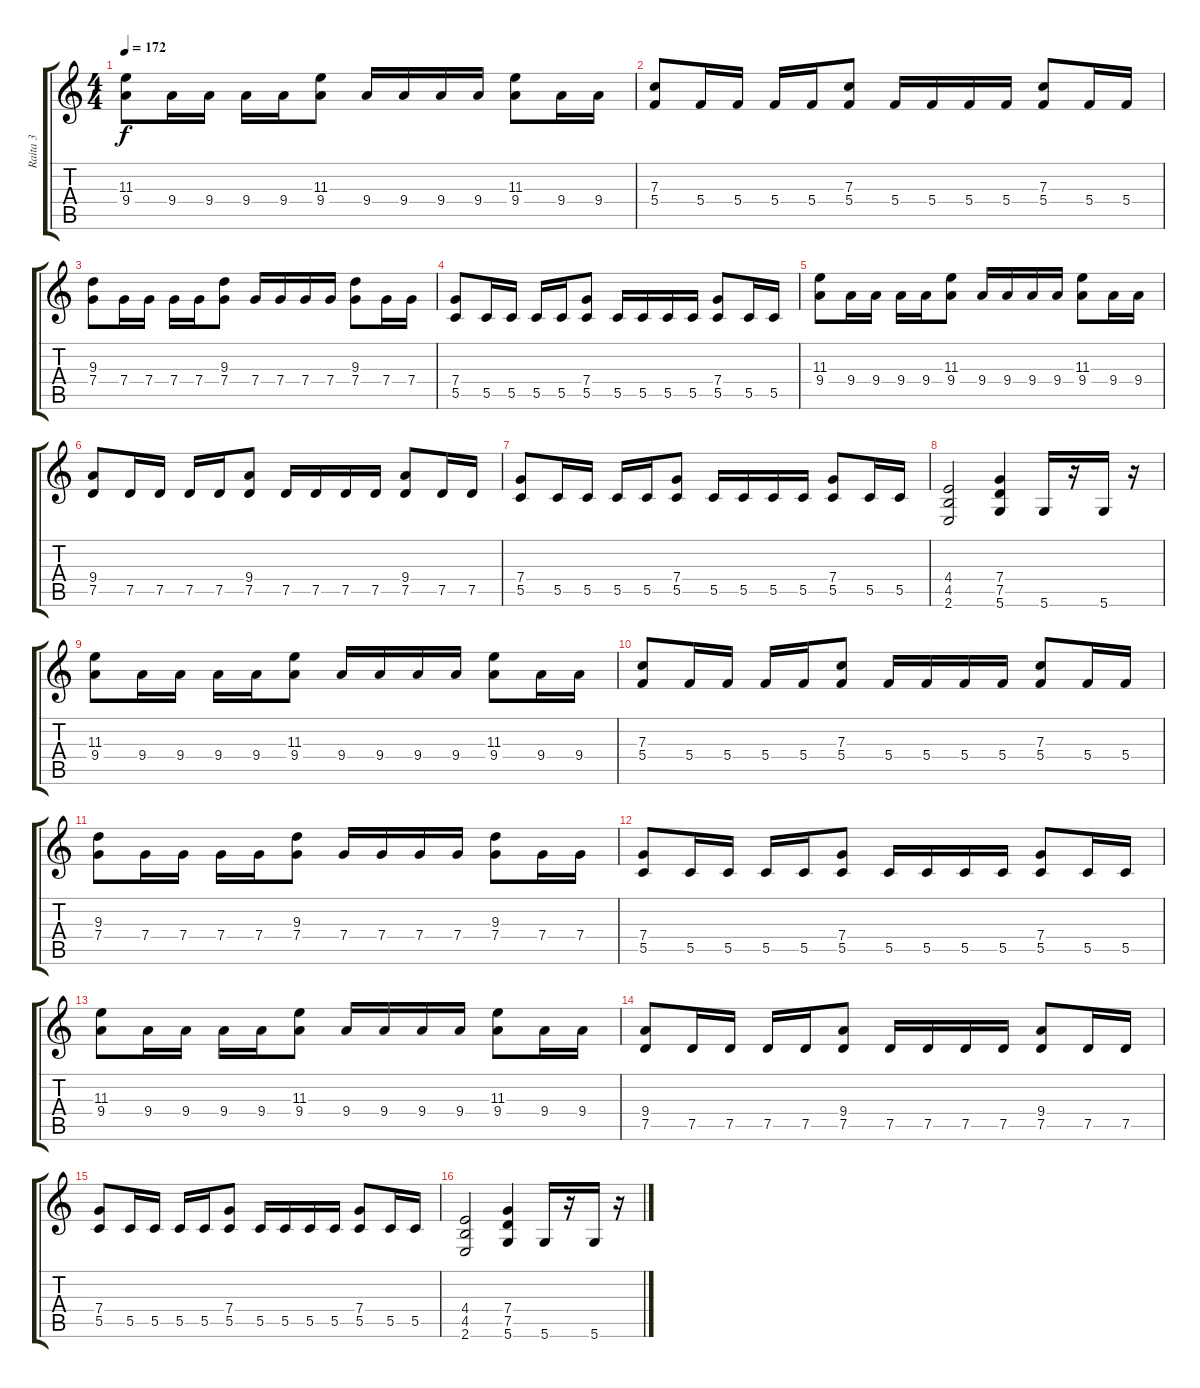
\track ("Raita 3" "Raita 3") {instrument overdrivenguitar}
\staff {score tabs}
\tuning (D4 A3 F3 C3 G2 D2) {hide}
\ts (4 4)
\tempo 172
\clef g2
\ks c
(11.3 9.4).8{dy f} 9.4.16 9.4.16 9.4.16 9.4.16 (11.3 9.4).8 9.4.16 9.4.16 9.4.16 9.4.16 (11.3 9.4).8 9.4.16 9.4.16 |
(7.3 5.4).8 5.4.16 5.4.16 5.4.16 5.4.16 (7.3 5.4).8 5.4.16 5.4.16 5.4.16 5.4.16 (7.3 5.4).8 5.4.16 5.4.16 |
(9.3 7.4).8 7.4.16 7.4.16 7.4.16 7.4.16 (9.3 7.4).8 7.4.16 7.4.16 7.4.16 7.4.16 (9.3 7.4).8 7.4.16 7.4.16 |
(7.4 5.5).8 5.5.16 5.5.16 5.5.16 5.5.16 (7.4 5.5).8 5.5.16 5.5.16 5.5.16 5.5.16 (7.4 5.5).8 5.5.16 5.5.16 |
(11.3 9.4).8 9.4.16 9.4.16 9.4.16 9.4.16 (11.3 9.4).8 9.4.16 9.4.16 9.4.16 9.4.16 (11.3 9.4).8 9.4.16 9.4.16 |
(9.4 7.5).8 7.5.16 7.5.16 7.5.16 7.5.16 (9.4 7.5).8 7.5.16 7.5.16 7.5.16 7.5.16 (9.4 7.5).8 7.5.16 7.5.16 |
(7.4 5.5).8 5.5.16 5.5.16 5.5.16 5.5.16 (7.4 5.5).8 5.5.16 5.5.16 5.5.16 5.5.16 (7.4 5.5).8 5.5.16 5.5.16 |
(4.4 4.5 2.6).2 (7.4 7.5 5.6).4 5.6.16 r.16 5.6.16 r.16 |
(11.3 9.4).8 9.4.16 9.4.16 9.4.16 9.4.16 (11.3 9.4).8 9.4.16 9.4.16 9.4.16 9.4.16 (11.3 9.4).8 9.4.16 9.4.16 |
(7.3 5.4).8 5.4.16 5.4.16 5.4.16 5.4.16 (7.3 5.4).8 5.4.16 5.4.16 5.4.16 5.4.16 (7.3 5.4).8 5.4.16 5.4.16 |
(9.3 7.4).8 7.4.16 7.4.16 7.4.16 7.4.16 (9.3 7.4).8 7.4.16 7.4.16 7.4.16 7.4.16 (9.3 7.4).8 7.4.16 7.4.16 |
(7.4 5.5).8 5.5.16 5.5.16 5.5.16 5.5.16 (7.4 5.5).8 5.5.16 5.5.16 5.5.16 5.5.16 (7.4 5.5).8 5.5.16 5.5.16 |
(11.3 9.4).8 9.4.16 9.4.16 9.4.16 9.4.16 (11.3 9.4).8 9.4.16 9.4.16 9.4.16 9.4.16 (11.3 9.4).8 9.4.16 9.4.16 |
(9.4 7.5).8 7.5.16 7.5.16 7.5.16 7.5.16 (9.4 7.5).8 7.5.16 7.5.16 7.5.16 7.5.16 (9.4 7.5).8 7.5.16 7.5.16 |
(7.4 5.5).8 5.5.16 5.5.16 5.5.16 5.5.16 (7.4 5.5).8 5.5.16 5.5.16 5.5.16 5.5.16 (7.4 5.5).8 5.5.16 5.5.16 |
(4.4 4.5 2.6).2 (7.4 7.5 5.6).4 5.6.16 r.16 5.6.16 r.16
